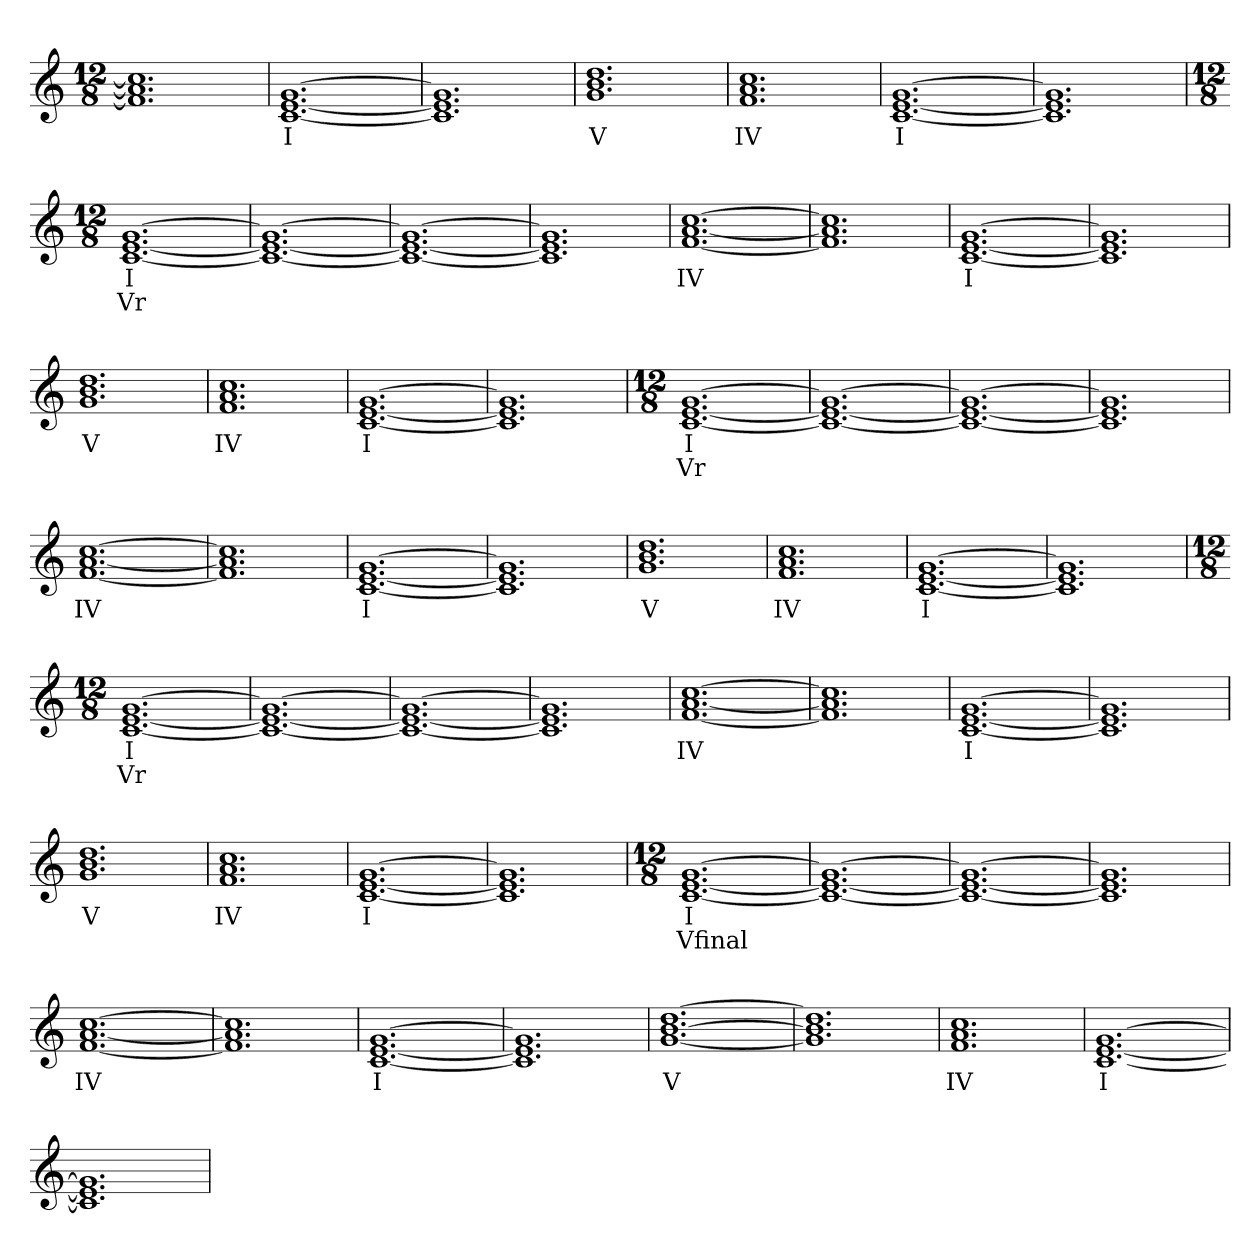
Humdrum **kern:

**kern	**text	**text
*part1	*part1	*part1
*staff1	*staff1	*staff1
*k[]	*	*
*C:	*	*
*M12/8	*	*
=	=	=
1.f] 1.a] 1.cc]	.	.
=	=	=
*k[]	*	*
*C:	*	*
[1.c [1.e [1.g	I	.
=	=	=
*k[]	*	*
*C:	*	*
1.c] 1.e] 1.g]	.	.
=	=	=
*k[]	*	*
*C:	*	*
1.g 1.b 1.dd	V	.
=	=	=
*k[]	*	*
*C:	*	*
1.f 1.a 1.cc	IV	.
=	=	=
*k[]	*	*
*C:	*	*
[1.c [1.e [1.g	I	.
=	=	=
*k[]	*	*
*C:	*	*
1.c] 1.e] 1.g]	.	.
=	=	=
*k[]	*	*
*C:	*	*
*M12/8	*	*
[1.c [1.e [1.g	I	Vr
=	=	=
*k[]	*	*
*C:	*	*
1.c_ 1.e_ 1.g_	.	.
=	=	=
*k[]	*	*
*C:	*	*
1.c_ 1.e_ 1.g_	.	.
=	=	=
*k[]	*	*
*C:	*	*
1.c] 1.e] 1.g]	.	.
=	=	=
*k[]	*	*
*C:	*	*
[1.f [1.a [1.cc	IV	.
=	=	=
*k[]	*	*
*C:	*	*
1.f] 1.a] 1.cc]	.	.
=	=	=
*k[]	*	*
*C:	*	*
[1.c [1.e [1.g	I	.
=	=	=
*k[]	*	*
*C:	*	*
1.c] 1.e] 1.g]	.	.
=	=	=
*k[]	*	*
*C:	*	*
1.g 1.b 1.dd	V	.
=	=	=
*k[]	*	*
*C:	*	*
1.f 1.a 1.cc	IV	.
=	=	=
*k[]	*	*
*C:	*	*
[1.c [1.e [1.g	I	.
=	=	=
*k[]	*	*
*C:	*	*
1.c] 1.e] 1.g]	.	.
=	=	=
*k[]	*	*
*C:	*	*
*M12/8	*	*
[1.c [1.e [1.g	I	Vr
=	=	=
*k[]	*	*
*C:	*	*
1.c_ 1.e_ 1.g_	.	.
=	=	=
*k[]	*	*
*C:	*	*
1.c_ 1.e_ 1.g_	.	.
=	=	=
*k[]	*	*
*C:	*	*
1.c] 1.e] 1.g]	.	.
=	=	=
*k[]	*	*
*C:	*	*
[1.f [1.a [1.cc	IV	.
=	=	=
*k[]	*	*
*C:	*	*
1.f] 1.a] 1.cc]	.	.
=	=	=
*k[]	*	*
*C:	*	*
[1.c [1.e [1.g	I	.
=	=	=
*k[]	*	*
*C:	*	*
1.c] 1.e] 1.g]	.	.
=	=	=
*k[]	*	*
*C:	*	*
1.g 1.b 1.dd	V	.
=	=	=
*k[]	*	*
*C:	*	*
1.f 1.a 1.cc	IV	.
=	=	=
*k[]	*	*
*C:	*	*
[1.c [1.e [1.g	I	.
=	=	=
*k[]	*	*
*C:	*	*
1.c] 1.e] 1.g]	.	.
=	=	=
*k[]	*	*
*C:	*	*
*M12/8	*	*
[1.c [1.e [1.g	I	Vr
=	=	=
*k[]	*	*
*C:	*	*
1.c_ 1.e_ 1.g_	.	.
=	=	=
*k[]	*	*
*C:	*	*
1.c_ 1.e_ 1.g_	.	.
=	=	=
*k[]	*	*
*C:	*	*
1.c] 1.e] 1.g]	.	.
=	=	=
*k[]	*	*
*C:	*	*
[1.f [1.a [1.cc	IV	.
=	=	=
*k[]	*	*
*C:	*	*
1.f] 1.a] 1.cc]	.	.
=	=	=
*k[]	*	*
*C:	*	*
[1.c [1.e [1.g	I	.
=	=	=
*k[]	*	*
*C:	*	*
1.c] 1.e] 1.g]	.	.
=	=	=
*k[]	*	*
*C:	*	*
1.g 1.b 1.dd	V	.
=	=	=
*k[]	*	*
*C:	*	*
1.f 1.a 1.cc	IV	.
=	=	=
*k[]	*	*
*C:	*	*
[1.c [1.e [1.g	I	.
=	=	=
*k[]	*	*
*C:	*	*
1.c] 1.e] 1.g]	.	.
=	=	=
*k[]	*	*
*C:	*	*
*M12/8	*	*
[1.c [1.e [1.g	I	Vfinal
=	=	=
*k[]	*	*
*C:	*	*
1.c_ 1.e_ 1.g_	.	.
=	=	=
*k[]	*	*
*C:	*	*
1.c_ 1.e_ 1.g_	.	.
=	=	=
*k[]	*	*
*C:	*	*
1.c] 1.e] 1.g]	.	.
=	=	=
*k[]	*	*
*C:	*	*
[1.f [1.a [1.cc	IV	.
=	=	=
*k[]	*	*
*C:	*	*
1.f] 1.a] 1.cc]	.	.
=	=	=
*k[]	*	*
*C:	*	*
[1.c [1.e [1.g	I	.
=	=	=
*k[]	*	*
*C:	*	*
1.c] 1.e] 1.g]	.	.
=	=	=
*k[]	*	*
*C:	*	*
[1.g [1.b [1.dd	V	.
=	=	=
*k[]	*	*
*C:	*	*
1.g] 1.b] 1.dd]	.	.
=	=	=
*k[]	*	*
*C:	*	*
1.f 1.a 1.cc	IV	.
=	=	=
*k[]	*	*
*C:	*	*
[1.c [1.e [1.g	I	.
=	=	=
*k[]	*	*
*C:	*	*
1.c] 1.e] 1.g]	.	.
=	=	=
*-	*-	*-
